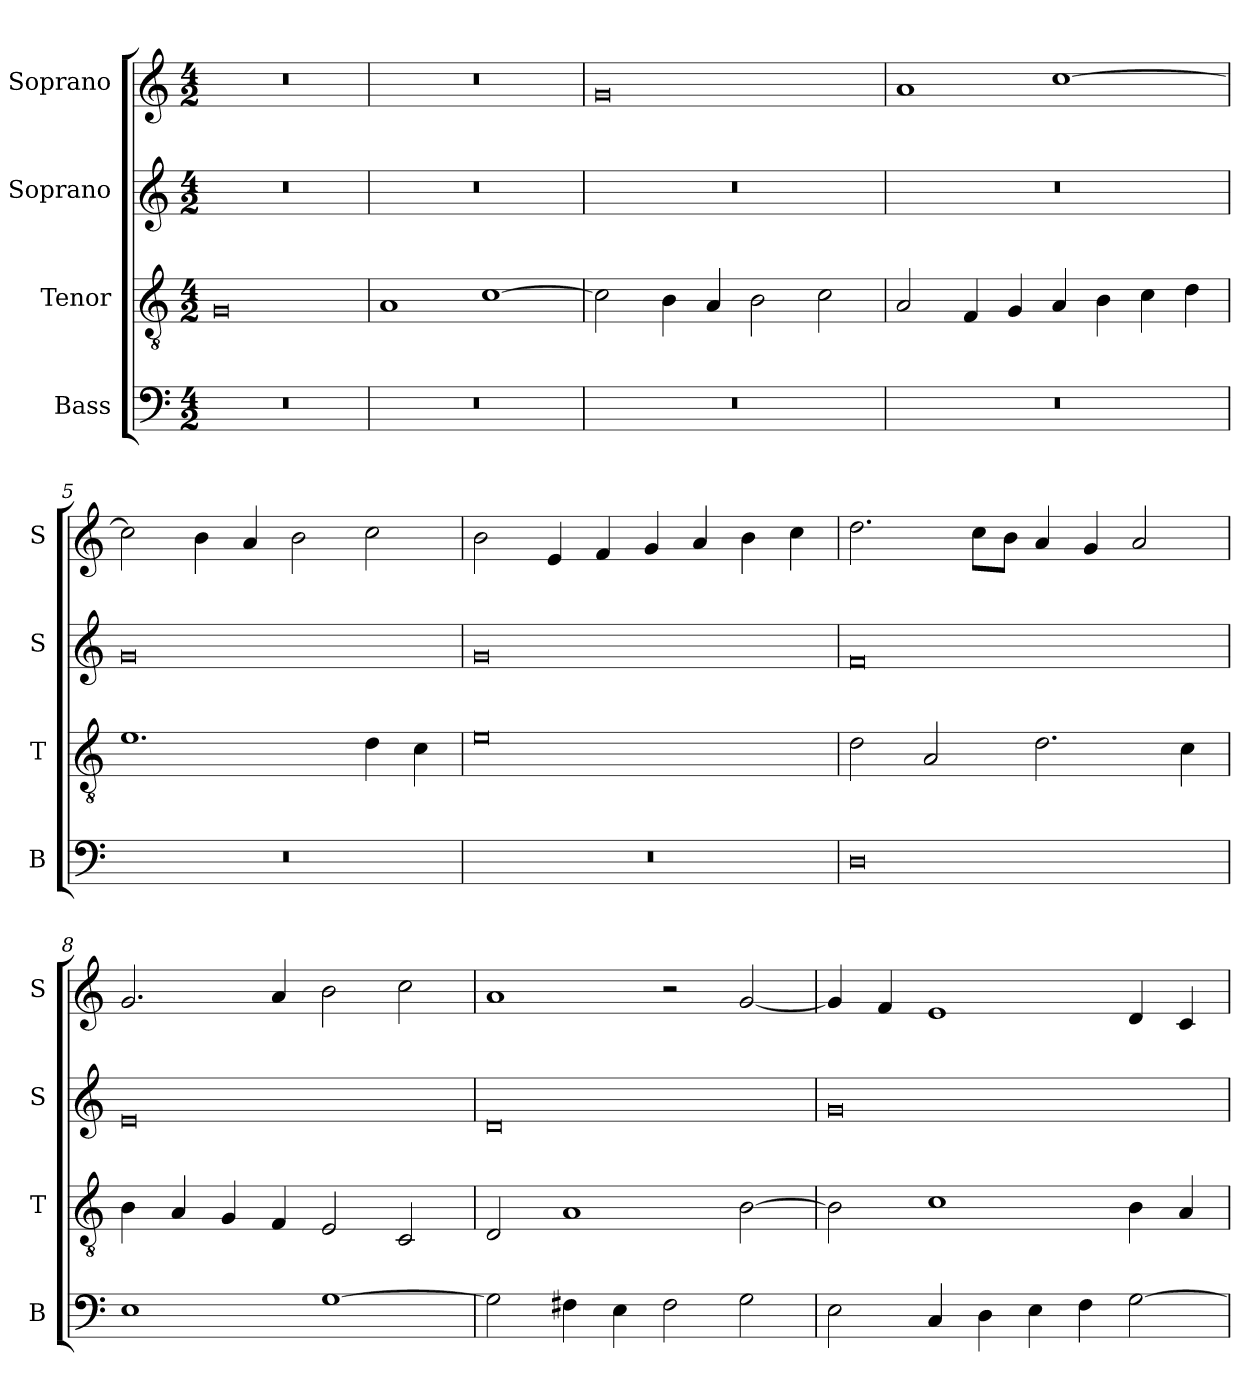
**kern	**kern	**kern	**kern
*part4	*part3	*part2	*part1
*staff4	*staff3	*staff2	*staff1
*I"Bass	*I"Tenor	*I"Soprano	*I"Soprano
*I'B	*I'T	*I'S	*I'S
*clefF4	*clefGv2	*clefG2	*clefG2
*k[]	*k[]	*k[]	*k[]
*G:mix	*G:mix	*G:mix	*G:mix
*M4/2	*M4/2	*M4/2	*M4/2
=1	=1	=1	=1
0r	0G	0r	0r
=2	=2	=2	=2
0r	1A	0r	0r
.	[1c	.	.
=3	=3	=3	=3
0r	2c]	0r	0g
.	4B	.	.
.	4A	.	.
.	2B	.	.
.	2c	.	.
=4	=4	=4	=4
0r	2A	0r	1a
.	4F	.	.
.	4G	.	.
.	4A	.	[1cc
.	4B	.	.
.	4c	.	.
.	4d	.	.
=5	=5	=5	=5
0r	1.e	0g	2cc]
.	.	.	4b
.	.	.	4a
.	.	.	2b
.	4d	.	2cc
.	4c	.	.
=6	=6	=6	=6
0r	0e	0g	2b
.	.	.	4e
.	.	.	4f
.	.	.	4g
.	.	.	4a
.	.	.	4b
.	.	.	4cc
=7	=7	=7	=7
0D	2d	0f	2.dd
.	2A	.	.
.	.	.	8cc\L
.	.	.	8b\J
.	2.d	.	4a
.	.	.	4g
.	.	.	2a
.	4c	.	.
=8	=8	=8	=8
1E	4B	0e	2.g
.	4A	.	.
.	4G	.	.
.	4F	.	4a
[1G	2E	.	2b
.	2C	.	2cc
=9	=9	=9	=9
2G]	2D	0d	1a
4F#X	1A	.	.
4E	.	.	.
2F#	.	.	2r
2G	[2B	.	[2g
=10	=10	=10	=10
2E	2B]	0g	4g]
.	.	.	4f
4C	1c	.	1e
4D	.	.	.
4E	.	.	.
4F	.	.	.
[2G	4B	.	4d
.	4A	.	4c
=	=	=	=
*-	*-	*-	*-
